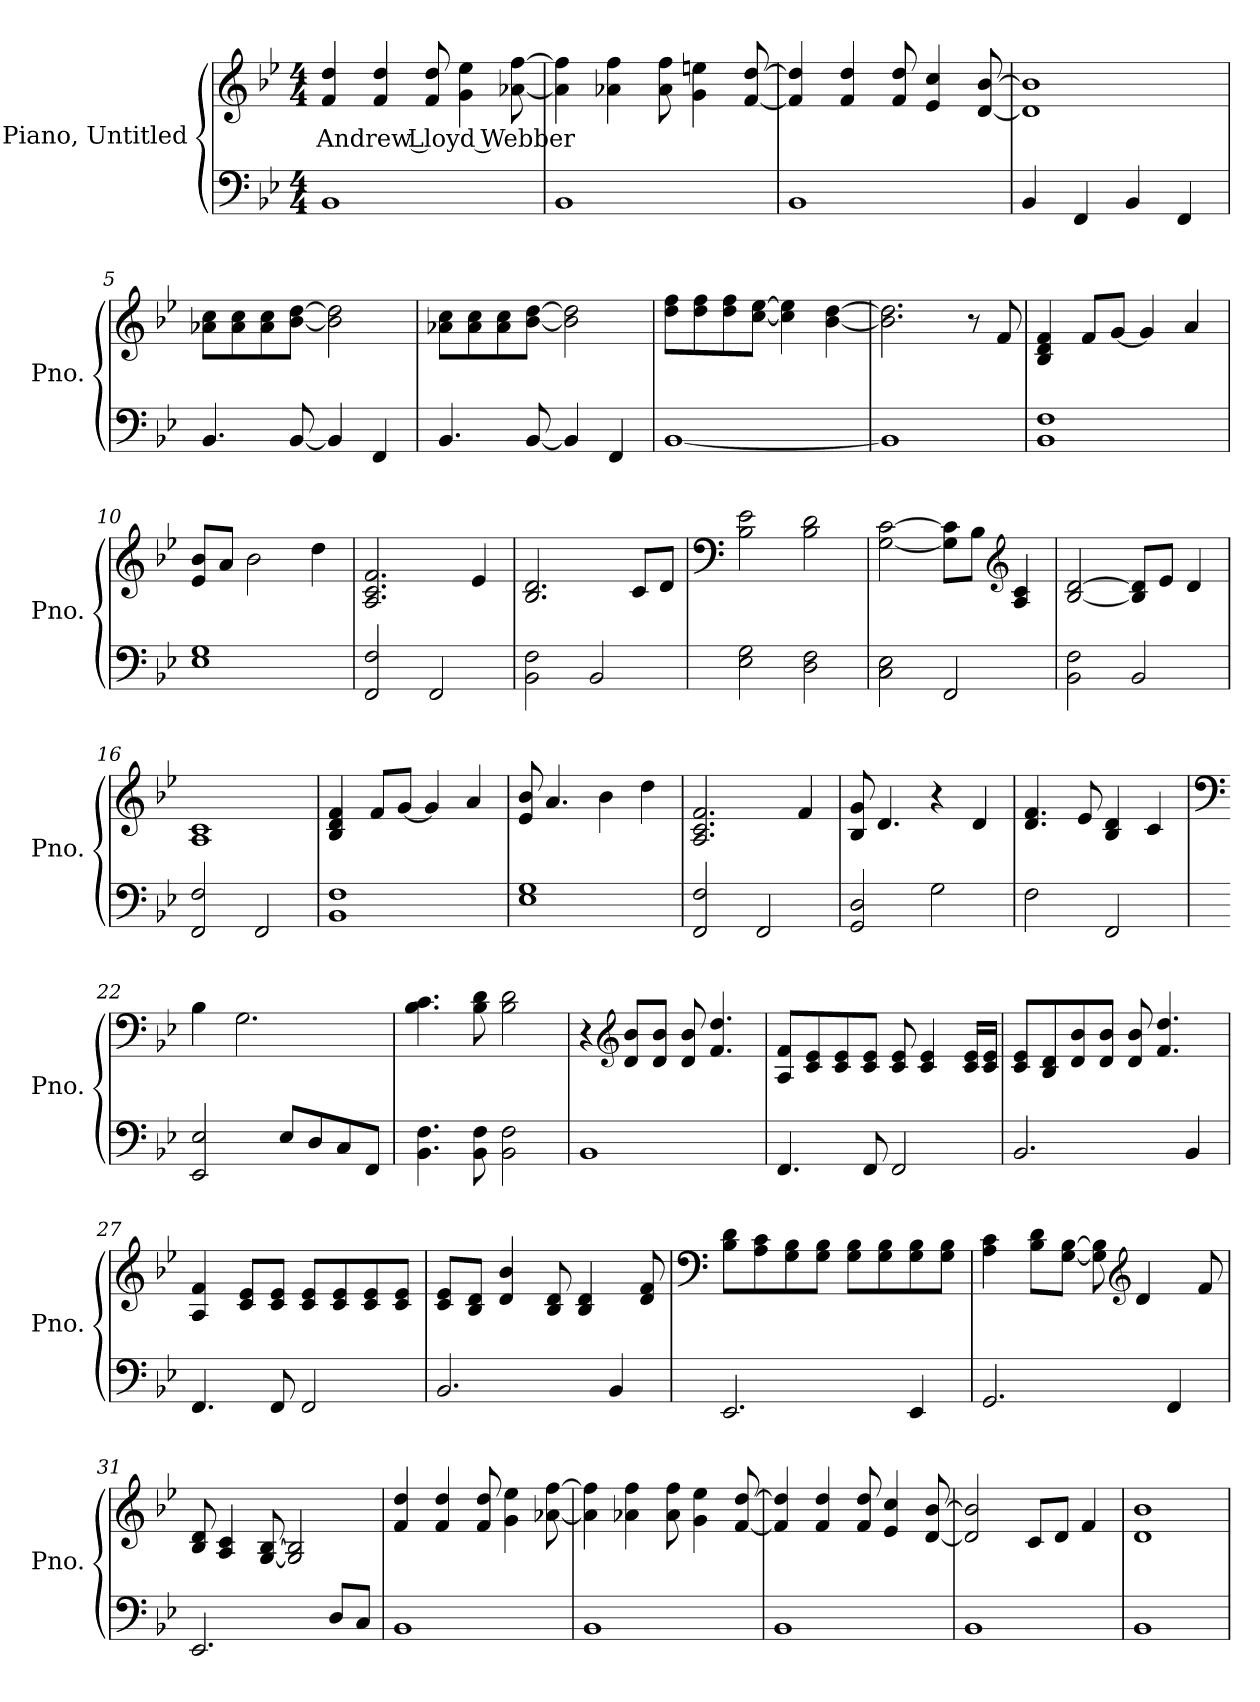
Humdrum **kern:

**kern	**kern	**text
*part2	*part1	*part1
*staff2	*staff1	*staff1
*I"Piano, Untitled	*I"Piano, Untitled	*
*I'Pno.	*I'Pno.	*
*clefF4	*clefG2	*
*k[b-e-]	*k[b-e-]	*
*M4/4	*M4/4	*
*MM120	*MM120	*
=1	=1	=1
!	!	!LO:LY:b
1BB-	4f/ 4dd/	Andrew Lloyd Webber
.	4f/ 4dd/	.
.	8f/ 8dd/	.
.	4g\ 4ee-\	.
.	[8a-X\ [8ff\	.
=2	=2	=2
1BB-	4a-\] 4ff\]	.
.	4a-X\ 4ff\	.
.	8a-\ 8ff\	.
.	4g\ 4een\	.
.	[8f/ [8dd/	.
=3	=3	=3
1BB-	4f/] 4dd/]	.
.	4f/ 4dd/	.
.	8f/ 8dd/	.
.	4e-/ 4cc/	.
.	[8d/ [8b-/	.
=4	=4	=4
4BB-/	1d] 1b-]	.
4FF/	.	.
4BB-/	.	.
4FF/	.	.
!!LO:LB:g=z
=5	=5	=5
4.BB-/	8a-X\ 8cc\L	.
.	8a-\ 8cc\	.
.	8a-\ 8cc\	.
[8BB-/	[8b-\ [8dd\J	.
4BB-/]	2b-\] 2dd\]	.
4FF/	.	.
=6	=6	=6
4.BB-/	8a-X\ 8cc\L	.
.	8a-\ 8cc\	.
.	8a-\ 8cc\	.
[8BB-/	[8b-\ [8dd\J	.
4BB-/]	2b-\] 2dd\]	.
4FF/	.	.
=7	=7	=7
[1BB-	8dd\ 8ff\L	.
.	8dd\ 8ff\	.
.	8dd\ 8ff\	.
.	[8cc\ [8ee-\J	.
.	4cc\] 4ee-\]	.
.	[4b-\ [4dd\	.
=8	=8	=8
1BB-]	2.b-\] 2.dd\]	.
.	8r	.
.	8f/	.
=9	=9	=9
1BB- 1F	4B-/ 4d/ 4f/	.
.	8f/L	.
.	[8g/J	.
.	4g/]	.
.	4a/	.
=10	=10	=10
1E- 1G	8e-/ 8b-/L	.
.	8a/J	.
.	2b-\	.
.	4dd\	.
=11	=11	=11
2FF/ 2F/	2.A/ 2.c/ 2.f/	.
2FF/	.	.
.	4e-/	.
!!LO:LB:g=z
=12	=12	=12
2BB-\ 2F\	2.B-/ 2.d/	.
2BB-/	.	.
.	8c/L	.
.	8d/J	.
=13	=13	=13
*	*clefF4	*
2E-\ 2G\	2B-\ 2e-\	.
2D\ 2F\	2B-\ 2d\	.
=14	=14	=14
2C\ 2E-\	[2G\ [2c\	.
2FF/	8G\] 8c\]L	.
.	8B-\J	.
*	*clefG2	*
.	4A/ 4c/	.
=15	=15	=15
2BB-\ 2F\	[2B-/ [2d/	.
2BB-/	8B-/] 8d/]L	.
.	8e-/J	.
.	4d/	.
=16	=16	=16
2FF/ 2F/	1A 1c	.
2FF/	.	.
=17	=17	=17
1BB- 1F	4B-/ 4d/ 4f/	.
.	8f/L	.
.	[8g/J	.
.	4g/]	.
.	4a/	.
=18	=18	=18
1E- 1G	8e-/ 8b-/	.
.	4.a/	.
.	4b-\	.
.	4dd\	.
=19	=19	=19
2FF/ 2F/	2.A/ 2.c/ 2.f/	.
2FF/	.	.
.	4f/	.
!!LO:LB:g=z
=20	=20	=20
2GG/ 2D/	8B-/ 8g/	.
.	4.d/	.
2G\	4r	.
.	4d/	.
=21	=21	=21
2F\	4.d/ 4.f/	.
.	8e-/	.
2FF/	4B-/ 4d/	.
.	4c/	.
=22	=22	=22
*	*clefF4	*
2EE-/ 2E-/	4B-\	.
.	2.G\	.
8E-/L	.	.
8D/	.	.
8C/	.	.
8FF/J	.	.
=23	=23	=23
4.BB-\ 4.F\	4.B-\ 4.c\	.
8BB-\ 8F\	8B-\ 8d\	.
2BB-\ 2F\	2B-\ 2d\	.
=24	=24	=24
1BB-	4r	.
*	*clefG2	*
.	8d/ 8b-/L	.
.	8d/ 8b-/J	.
.	8d/ 8b-/	.
.	4.f/ 4.dd/	.
!!LO:LB:g=z
=25	=25	=25
4.FF/	8A/ 8f/L	.
.	8c/ 8e-/	.
.	8c/ 8e-/	.
8FF/	8c/ 8e-/J	.
2FF/	8c/ 8e-/	.
.	4c/ 4e-/	.
.	16c/ 16e-/LL	.
.	16c/ 16e-/JJ	.
=26	=26	=26
2.BB-/	8c/ 8e-/L	.
.	8B-/ 8d/	.
.	8d/ 8b-/	.
.	8d/ 8b-/J	.
.	8d/ 8b-/	.
.	4.f/ 4.dd/	.
4BB-/	.	.
=27	=27	=27
4.FF/	4A/ 4f/	.
.	8c/ 8e-/L	.
8FF/	8c/ 8e-/J	.
2FF/	8c/ 8e-/L	.
.	8c/ 8e-/	.
.	8c/ 8e-/	.
.	8c/ 8e-/J	.
=28	=28	=28
2.BB-/	8c/ 8e-/L	.
.	8B-/ 8d/J	.
.	4d/ 4b-/	.
.	8B-/ 8d/	.
.	4B-/ 4d/	.
4BB-/	.	.
.	8d/ 8f/	.
!!LO:LB:g=z
=29	=29	=29
*	*clefF4	*
2.EE-/	8B-\ 8d\L	.
.	8A\ 8c\	.
.	8G\ 8B-\	.
.	8G\ 8B-\J	.
.	8G\ 8B-\L	.
.	8G\ 8B-\	.
4EE-/	8G\ 8B-\	.
.	8G\ 8B-\J	.
=30	=30	=30
2.GG/	4A\ 4c\	.
.	8B-\ 8d\L	.
.	[8G\ [8B-\J	.
.	8G\] 8B-\]	.
*	*clefG2	*
.	4d/	.
4FF/	.	.
.	8f/	.
=31	=31	=31
2.EE-/	8B-/ 8d/	.
.	4A/ 4c/	.
.	[8G/ [8B-/	.
.	2G/] 2B-/]	.
8D/L	.	.
8C/J	.	.
=32	=32	=32
1BB-	4f/ 4dd/	.
.	4f/ 4dd/	.
.	8f/ 8dd/	.
.	4g\ 4ee-\	.
.	[8a-X\ [8ff\	.
=33	=33	=33
1BB-	4a-\] 4ff\]	.
.	4a-X\ 4ff\	.
.	8a-\ 8ff\	.
.	4g\ 4ee-\	.
.	[8f/ [8dd/	.
!!LO:PB:g=z
=34	=34	=34
1BB-	4f/] 4dd/]	.
.	4f/ 4dd/	.
.	8f/ 8dd/	.
.	4e-/ 4cc/	.
.	[8d/ [8b-/	.
=35	=35	=35
1BB-	2d/] 2b-/]	.
.	8c/L	.
.	8d/J	.
.	4f/	.
=36	=36	=36
1BB-	1d 1b-	.
=	=	=
*-	*-	*-
